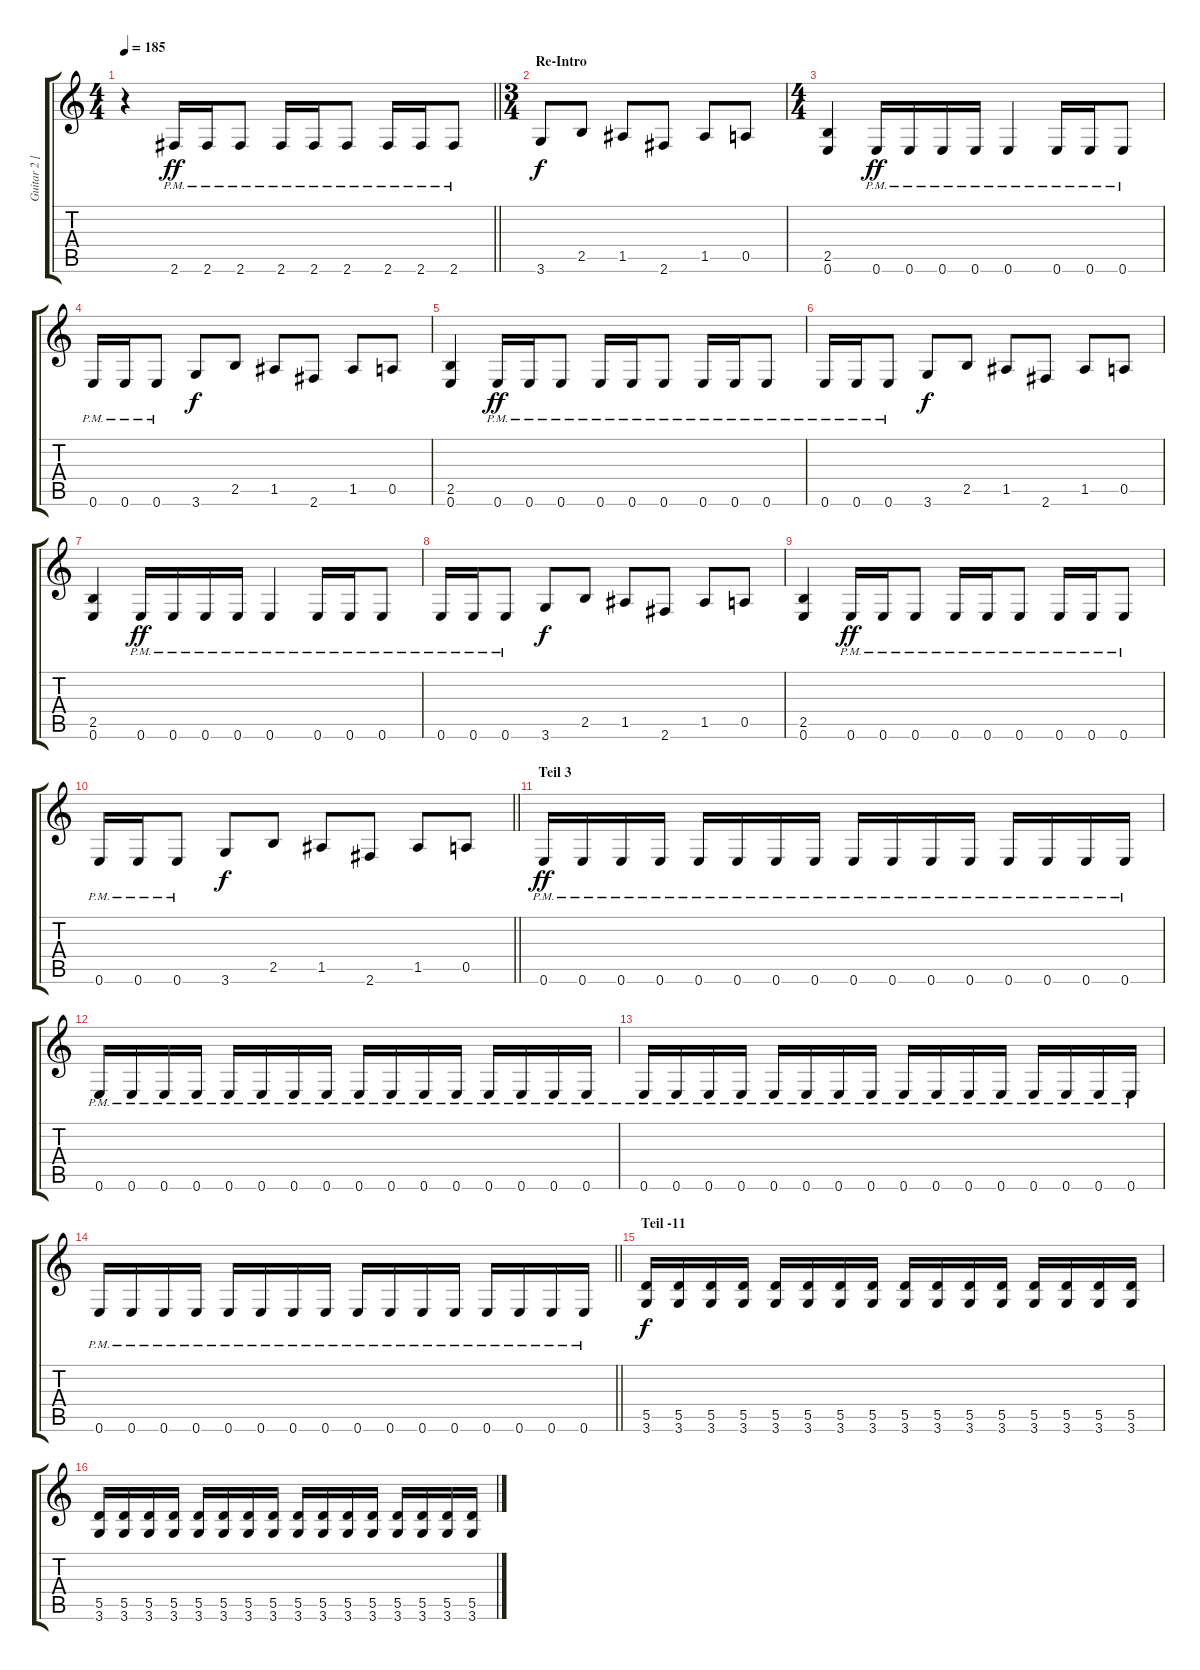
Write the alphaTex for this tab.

\track ("Guitar 2 [Right]" "Guitar 2 [") {instrument overdrivenguitar}
\staff {score tabs}
\tuning (E4 B3 G3 D3 A2 E2) {hide}
\ts (4 4)
\tempo 185
\clef g2
\barLineRight lightlight
\ks c
r.4{dy ff} 2.6{pm}.16 2.6{pm}.16 2.6{pm}.8 2.6{pm}.16 2.6{pm}.16 2.6{pm}.8 2.6{pm}.16 2.6{pm}.16 2.6{pm}.8 |
\ts (3 4)
\section ("" "Re-Intro")
3.6.8{dy f} 2.5.8 1.5.8 2.6.8 1.5.8 0.5.8 |
\ts (4 4)
(2.5 0.6).4 0.6{pm}.16{dy ff} 0.6{pm}.16 0.6{pm}.16 0.6{pm}.16 0.6{pm}.4 0.6{pm}.16 0.6{pm}.16 0.6{pm}.8 |
0.6{pm}.16 0.6{pm}.16 0.6{pm}.8 3.6.8{dy f} 2.5.8 1.5.8 2.6.8 1.5.8 0.5.8 |
(2.5 0.6).4 0.6{pm}.16{dy ff} 0.6{pm}.16 0.6{pm}.8 0.6{pm}.16 0.6{pm}.16 0.6{pm}.8 0.6{pm}.16 0.6{pm}.16 0.6{pm}.8 |
0.6{pm}.16 0.6{pm}.16 0.6{pm}.8 3.6.8{dy f} 2.5.8 1.5.8 2.6.8 1.5.8 0.5.8 |
(2.5 0.6).4 0.6{pm}.16{dy ff} 0.6{pm}.16 0.6{pm}.16 0.6{pm}.16 0.6{pm}.4 0.6{pm}.16 0.6{pm}.16 0.6{pm}.8 |
0.6{pm}.16 0.6{pm}.16 0.6{pm}.8 3.6.8{dy f} 2.5.8 1.5.8 2.6.8 1.5.8 0.5.8 |
(2.5 0.6).4 0.6{pm}.16{dy ff} 0.6{pm}.16 0.6{pm}.8 0.6{pm}.16 0.6{pm}.16 0.6{pm}.8 0.6{pm}.16 0.6{pm}.16 0.6{pm}.8 |
\barLineRight lightlight
0.6{pm}.16 0.6{pm}.16 0.6{pm}.8 3.6.8{dy f} 2.5.8 1.5.8 2.6.8 1.5.8 0.5.8 |
\section ("" "Teil 3")
0.6{pm}.16{dy ff} 0.6{pm}.16 0.6{pm}.16 0.6{pm}.16 0.6{pm}.16 0.6{pm}.16 0.6{pm}.16 0.6{pm}.16 0.6{pm}.16 0.6{pm}.16 0.6{pm}.16 0.6{pm}.16 0.6{pm}.16 0.6{pm}.16 0.6{pm}.16 0.6{pm}.16 |
0.6{pm}.16 0.6{pm}.16 0.6{pm}.16 0.6{pm}.16 0.6{pm}.16 0.6{pm}.16 0.6{pm}.16 0.6{pm}.16 0.6{pm}.16 0.6{pm}.16 0.6{pm}.16 0.6{pm}.16 0.6{pm}.16 0.6{pm}.16 0.6{pm}.16 0.6{pm}.16 |
0.6{pm}.16 0.6{pm}.16 0.6{pm}.16 0.6{pm}.16 0.6{pm}.16 0.6{pm}.16 0.6{pm}.16 0.6{pm}.16 0.6{pm}.16 0.6{pm}.16 0.6{pm}.16 0.6{pm}.16 0.6{pm}.16 0.6{pm}.16 0.6{pm}.16 0.6{pm}.16 |
\barLineRight lightlight
0.6{pm}.16 0.6{pm}.16 0.6{pm}.16 0.6{pm}.16 0.6{pm}.16 0.6{pm}.16 0.6{pm}.16 0.6{pm}.16 0.6{pm}.16 0.6{pm}.16 0.6{pm}.16 0.6{pm}.16 0.6{pm}.16 0.6{pm}.16 0.6{pm}.16 0.6{pm}.16 |
\section ("" "Teil -11")
(5.5 3.6).16{dy f} (5.5 3.6).16 (5.5 3.6).16 (5.5 3.6).16 (5.5 3.6).16 (5.5 3.6).16 (5.5 3.6).16 (5.5 3.6).16 (5.5 3.6).16 (5.5 3.6).16 (5.5 3.6).16 (5.5 3.6).16 (5.5 3.6).16 (5.5 3.6).16 (5.5 3.6).16 (5.5 3.6).16 |
(5.5 3.6).16 (5.5 3.6).16 (5.5 3.6).16 (5.5 3.6).16 (5.5 3.6).16 (5.5 3.6).16 (5.5 3.6).16 (5.5 3.6).16 (5.5 3.6).16 (5.5 3.6).16 (5.5 3.6).16 (5.5 3.6).16 (5.5 3.6).16 (5.5 3.6).16 (5.5 3.6).16 (5.5 3.6).16
